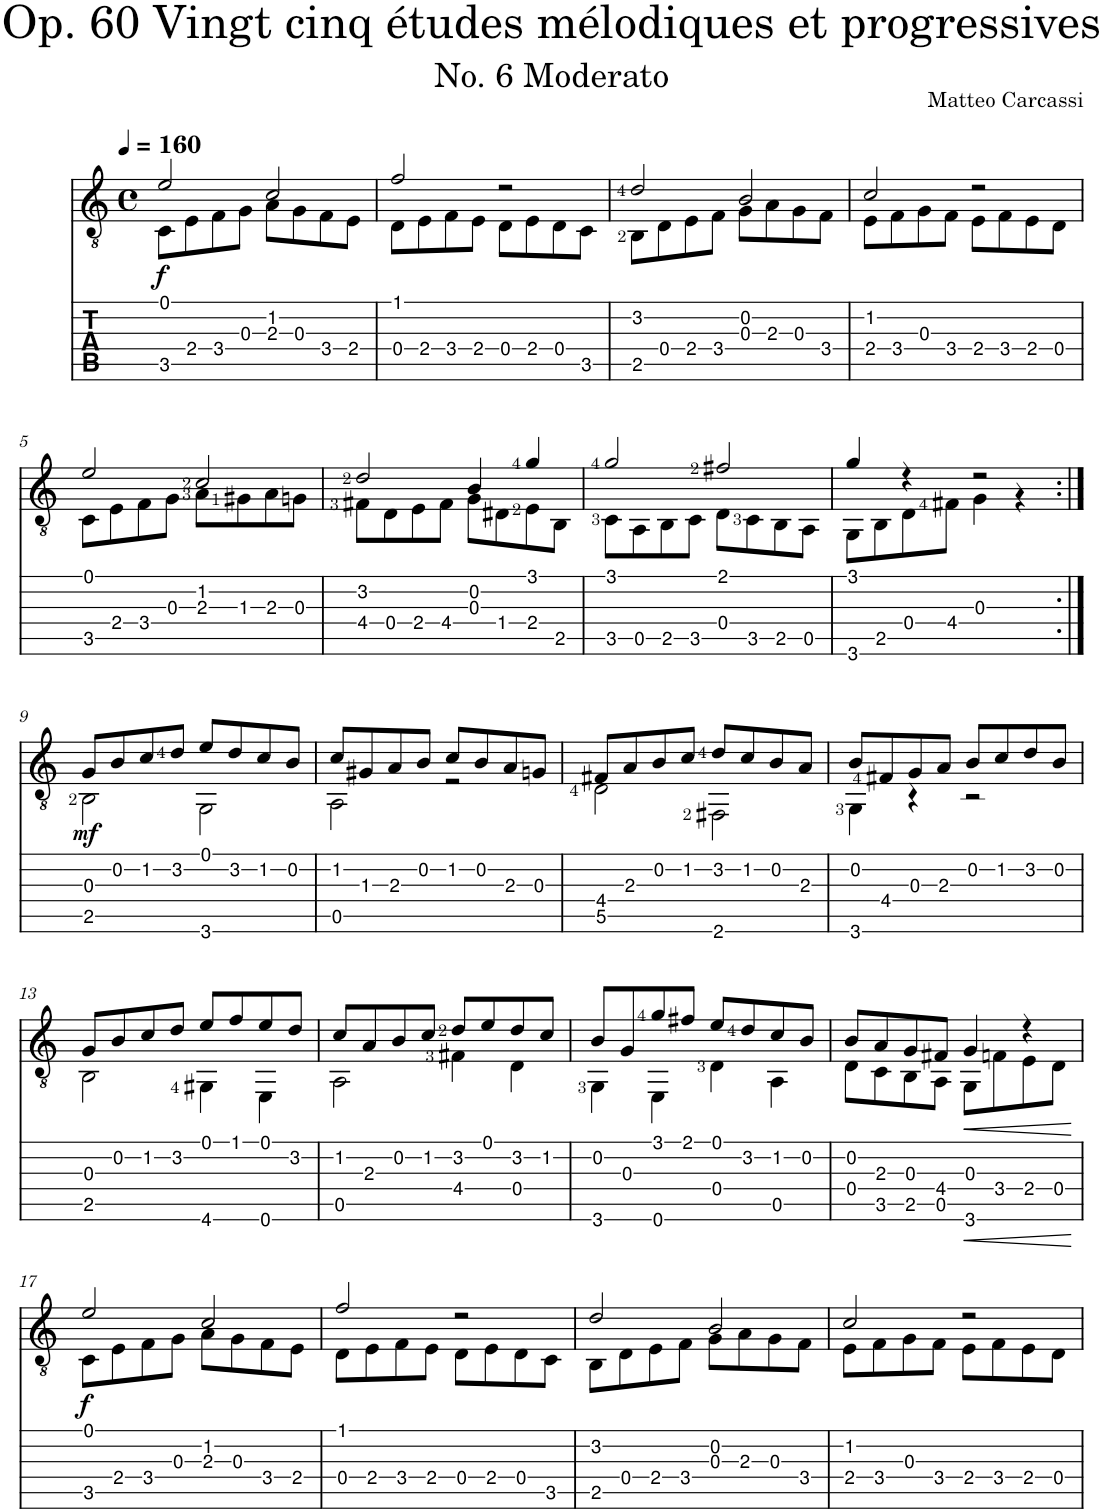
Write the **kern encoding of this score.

**kern	**kern	**dynam
*part1	*part1	*part1
*staff2	*staff1	*staff1/2
*I"Classical Guitar	*	*
*I'Guit.	*	*
*stria6	*	*
*	*clefGv2	*
*k[]	*k[]	*
*C:	*C:	*
*M4/4	*M4/4	*
*met(c)	*met(c)	*
*MM160	*MM160	*
=1	=1	=1
*^	*^	*
!	!	!	!	!LO:DY:b
2e	8CL	2e/	8C\L	f
.	8EJ	.	8E\	.
.	8FL	.	8F\	.
.	8GJ	.	8G\J	.
2c	8AL	2c/	8A\L	.
.	8GJ	.	8G\	.
.	8FL	.	8F\	.
.	8EJ	.	8E\J	.
=2	=2	=2	=2	=2
2f	8DL	2f/	8D\L	.
.	8EJ	.	8E\	.
.	8FL	.	8F\	.
.	8EJ	.	8E\J	.
2r	8DL	2r	8D\L	.
.	8EJ	.	8E\	.
.	8DL	.	8D\	.
.	8CJ	.	8C\J	.
=3	=3	=3	=3	=3
2d	8BBL	2d/	8BB\L	.
.	8DJ	.	8D\	.
.	8EL	.	8E\	.
.	8FJ	.	8F\J	.
2B	8GL	2B/	8G\L	.
.	8AJ	.	8A\	.
.	8GL	.	8G\	.
.	8FJ	.	8F\J	.
=4	=4	=4	=4	=4
2c	8EL	2c/	8E\L	.
.	8FJ	.	8F\	.
.	8GL	.	8G\	.
.	8FJ	.	8F\J	.
2r	8EL	2r	8E\L	.
.	8FJ	.	8F\	.
.	8EL	.	8E\	.
.	8DJ	.	8D\J	.
!!LO:LB:g=z	!!
=5	=5	=5	=5	=5
2e	8CL	2e/	8C\L	.
.	8EJ	.	8E\	.
.	8FL	.	8F\	.
.	8GJ	.	8G\J	.
2c	8AL	2c/	8A\L	.
.	8G#XJ	.	8G#X\	.
.	8AL	.	8A\	.
.	8GnJ	.	8Gn\J	.
=6	=6	=6	=6	=6
2d	8F#XL	2d/	8F#X\L	.
.	8DJ	.	8D\	.
.	8EL	.	8E\	.
.	8F#J	.	8F#\J	.
4B	8GL	4B/	8G\L	.
.	8D#XJ	.	8D#X\	.
4g	8EL	4g/	8E\	.
.	8BBJ	.	8BB\J	.
=7	=7	=7	=7	=7
2g	8CL	2g/	8C\L	.
.	8AAJ	.	8AA\	.
.	8BBL	.	8BB\	.
.	8CJ	.	8C\J	.
2f#X	8DL	2f#X/	8D\L	.
.	8CJ	.	8C\	.
.	8BBL	.	8BB\	.
.	8AAJ	.	8AA\J	.
=8	=8	=8	=8	=8
4g	8GGL	4g/	8GG\L	.
.	8BBJ	.	8BB\	.
4r	8DL	4r	8D\	.
.	8F#XJ	.	8F#X\J	.
2r	4G	2r	4G\	.
.	4r	.	4r	.
!!LO:LB:g=z	!!
=9:|!	=9:|!	=9:|!	=9:|!	=9:|!
!	!	!	!	!LO:DY:b
8GL	2BB	8G/L	2BB\	mf
8BJ	.	8B/	.	.
8cL	.	8c/	.	.
8dJ	.	8d/J	.	.
8eL	2GG	8e/L	2GG\	.
8dJ	.	8d/	.	.
8cL	.	8c/	.	.
8BJ	.	8B/J	.	.
=10	=10	=10	=10	=10
8cL	2AA	8c/L	2AA\	.
8G#XJ	.	8G#X/	.	.
8AL	.	8A/	.	.
8BJ	.	8B/J	.	.
8cL	2r	8c/L	2r	.
8BJ	.	8B/	.	.
8AL	.	8A/	.	.
8GnJ	.	8Gn/J	.	.
=11	=11	=11	=11	=11
8F#XL	2D	8F#X/L	2D\	.
8AJ	.	8A/	.	.
8BL	.	8B/	.	.
8cJ	.	8c/J	.	.
8dL	2FF#X	8d/L	2FF#X\	.
8cJ	.	8c/	.	.
8BL	.	8B/	.	.
8AJ	.	8A/J	.	.
=12	=12	=12	=12	=12
8BL	4GG	8B/L	4GG\	.
8F#XJ	.	8F#X/	.	.
8GL	4r	8G/	4r	.
8AJ	.	8A/J	.	.
8BL	2r	8B/L	2r	.
8cJ	.	8c/	.	.
8dL	.	8d/	.	.
8BJ	.	8B/J	.	.
!!LO:LB:g=z	!!
=13	=13	=13	=13	=13
8GL	2BB	8G/L	2BB\	.
8BJ	.	8B/	.	.
8cL	.	8c/	.	.
8dJ	.	8d/J	.	.
8eL	4GG#X	8e/L	4GG#X\	.
8fJ	.	8f/	.	.
8eL	4EE	8e/	4EE\	.
8dJ	.	8d/J	.	.
=14	=14	=14	=14	=14
8cL	2AA	8c/L	2AA\	.
8AJ	.	8A/	.	.
8BL	.	8B/	.	.
8cJ	.	8c/J	.	.
8dL	4F#X	8d/L	4F#X\	.
8eJ	.	8e/	.	.
8dL	4D	8d/	4D\	.
8cJ	.	8c/J	.	.
=15	=15	=15	=15	=15
8BL	4GG	8B/L	4GG\	.
8GJ	.	8G/	.	.
8gL	4EE	8g/	4EE\	.
8f#XJ	.	8f#X/J	.	.
8eL	4D	8e/L	4D\	.
8dJ	.	8d/	.	.
8cL	4AA	8c/	4AA\	.
8BJ	.	8B/J	.	.
=16	=16	=16	=16	=16
8BL	8DL	8B/L	8D\L	.
8AJ	8CJ	8A/	8C\	.
8GL	8BBL	8G/	8BB\	.
8F#XJ	8AAJ	8F#X/J	8AA\J	.
!	!	!	!	!LO:HP:b
4G	8GGL	4G/	8GG\L	<
.	8FnJ	.	8Fn\	.
4r	8EL	4r	8E\	.
.	8DJ	.	8D\J	.
*v	*v	*	*	*
*	*v	*v	*
.	.	[
!!LO:LB:g=z
=17	=17	=17
*^	*^	*
!	!	!	!	!LO:DY:b
2e	8CL	2e/	8C\L	f
.	8EJ	.	8E\	.
.	8FL	.	8F\	.
.	8GJ	.	8G\J	.
2c	8AL	2c/	8A\L	.
.	8GJ	.	8G\	.
.	8FL	.	8F\	.
.	8EJ	.	8E\J	.
=18	=18	=18	=18	=18
2f	8DL	2f/	8D\L	.
.	8EJ	.	8E\	.
.	8FL	.	8F\	.
.	8EJ	.	8E\J	.
2r	8DL	2r	8D\L	.
.	8EJ	.	8E\	.
.	8DL	.	8D\	.
.	8CJ	.	8C\J	.
=19	=19	=19	=19	=19
2d	8BBL	2d/	8BB\L	.
.	8DJ	.	8D\	.
.	8EL	.	8E\	.
.	8FJ	.	8F\J	.
2B	8GL	2B/	8G\L	.
.	8AJ	.	8A\	.
.	8GL	.	8G\	.
.	8FJ	.	8F\J	.
=20	=20	=20	=20	=20
2c	8EL	2c/	8E\L	.
.	8FJ	.	8F\	.
.	8GL	.	8G\	.
.	8FJ	.	8F\J	.
2r	8EL	2r	8E\L	.
.	8FJ	.	8F\	.
.	8EL	.	8E\	.
.	8DJ	.	8D\J	.
*v	*v	*	*	*
*	*v	*v	*
=	=	=
*-	*-	*-
